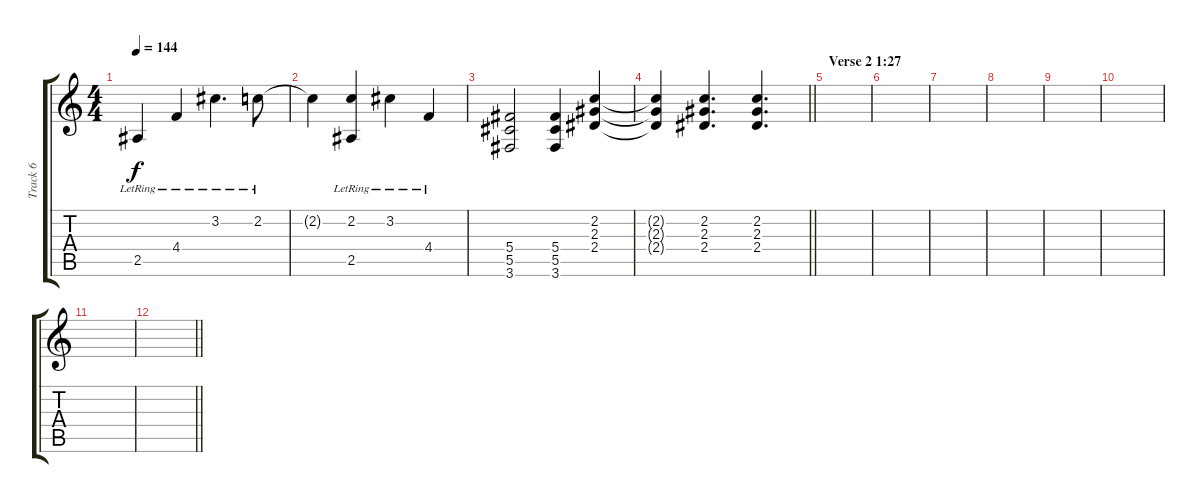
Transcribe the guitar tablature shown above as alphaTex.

\track ("Track 6" "Track 6") {instrument electricguitarclean}
\staff {score tabs}
\tuning (Eb4 Bb3 Gb3 Db3 Ab2 Eb2) {hide}
\ts (4 4)
\tempo 144
\clef g2
\ks c
2.5{lr}.4{dy f} 4.4{lr}.4 3.2{lr}.4{d} 2.2{lr}.8 |
2.2{t}.4 (2.2{lr} 2.5{lr}).4 3.2{lr}.4 4.4{lr}.4 |
(5.4 5.5 3.6).2 (5.4 5.5 3.6).4 (2.2 2.3 2.4).4 |
\barLineRight lightlight
(2.2{t} 2.3{t} 2.4{t}).4 (2.2 2.3 2.4).4{d} (2.2 2.3 2.4).4{d} |
\section ("" "Verse 2 1:27")
|
|
|
|
|
|
|
\barLineRight lightlight
